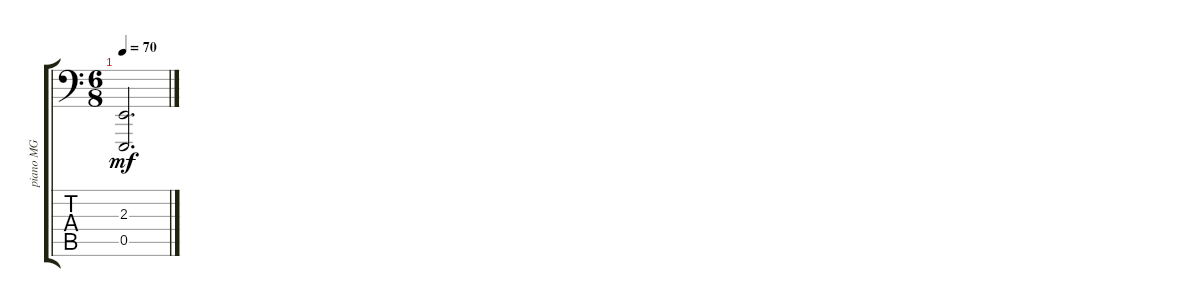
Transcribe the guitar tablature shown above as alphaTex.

\track ("piano MG" "piano MG") {instrument acousticgrandpiano}
\staff {score tabs}
\tuning (C3 G2 D2 A1 E1 B0) {hide}
\ts (6 8)
\tempo 70
\clef f4
\ks c
(2.3 0.5).2{d dy mf}
